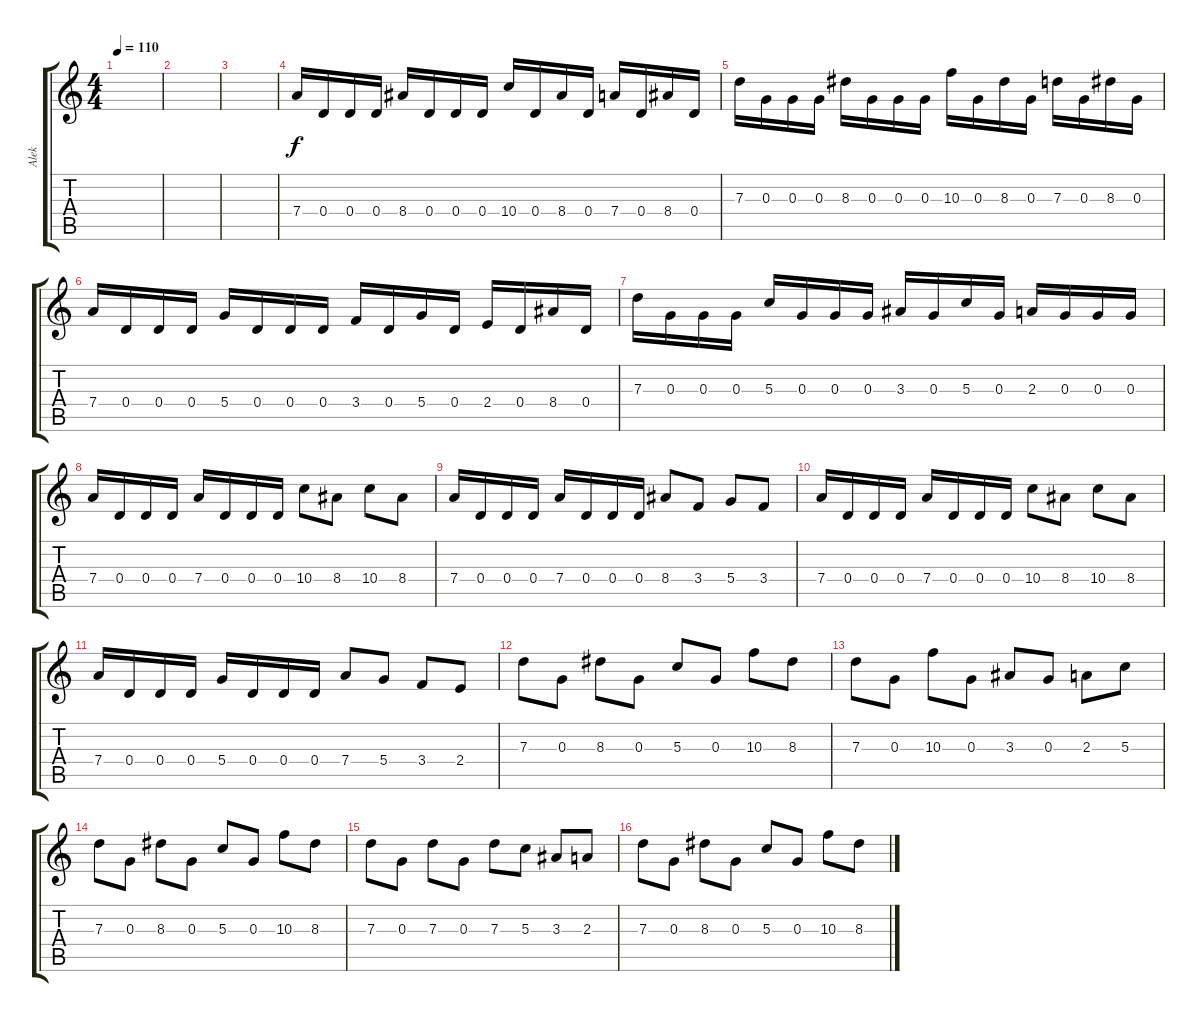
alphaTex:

\track ("Alek" "Alek") {instrument distortionguitar}
\staff {score tabs}
\tuning (E4 B3 G3 D3 A2 E2) {hide}
\ts (4 4)
\tempo 110
\clef g2
\ks c
|
|
|
7.4.16 0.4.16 0.4.16 0.4.16 8.4.16 0.4.16 0.4.16 0.4.16 10.4.16 0.4.16 8.4.16 0.4.16 7.4.16 0.4.16 8.4.16 0.4.16 |
7.3.16 0.3.16 0.3.16 0.3.16 8.3.16 0.3.16 0.3.16 0.3.16 10.3.16 0.3.16 8.3.16 0.3.16 7.3.16 0.3.16 8.3.16 0.3.16 |
7.4.16 0.4.16 0.4.16 0.4.16 5.4.16 0.4.16 0.4.16 0.4.16 3.4.16 0.4.16 5.4.16 0.4.16 2.4.16 0.4.16 8.4.16 0.4.16 |
7.3.16 0.3.16 0.3.16 0.3.16 5.3.16 0.3.16 0.3.16 0.3.16 3.3.16 0.3.16 5.3.16 0.3.16 2.3.16 0.3.16 0.3.16 0.3.16 |
7.4.16 0.4.16 0.4.16 0.4.16 7.4.16 0.4.16 0.4.16 0.4.16 10.4.8 8.4.8 10.4.8 8.4.8 |
7.4.16 0.4.16 0.4.16 0.4.16 7.4.16 0.4.16 0.4.16 0.4.16 8.4.8 3.4.8 5.4.8 3.4.8 |
7.4.16 0.4.16 0.4.16 0.4.16 7.4.16 0.4.16 0.4.16 0.4.16 10.4.8 8.4.8 10.4.8 8.4.8 |
7.4.16 0.4.16 0.4.16 0.4.16 5.4.16 0.4.16 0.4.16 0.4.16 7.4.8 5.4.8 3.4.8 2.4.8 |
7.3.8 0.3.8 8.3.8 0.3.8 5.3.8 0.3.8 10.3.8 8.3.8 |
7.3.8 0.3.8 10.3.8 0.3.8 3.3.8 0.3.8 2.3.8 5.3.8 |
7.3.8 0.3.8 8.3.8 0.3.8 5.3.8 0.3.8 10.3.8 8.3.8 |
7.3.8 0.3.8 7.3.8 0.3.8 7.3.8 5.3.8 3.3.8 2.3.8 |
7.3.8 0.3.8 8.3.8 0.3.8 5.3.8 0.3.8 10.3.8 8.3.8
